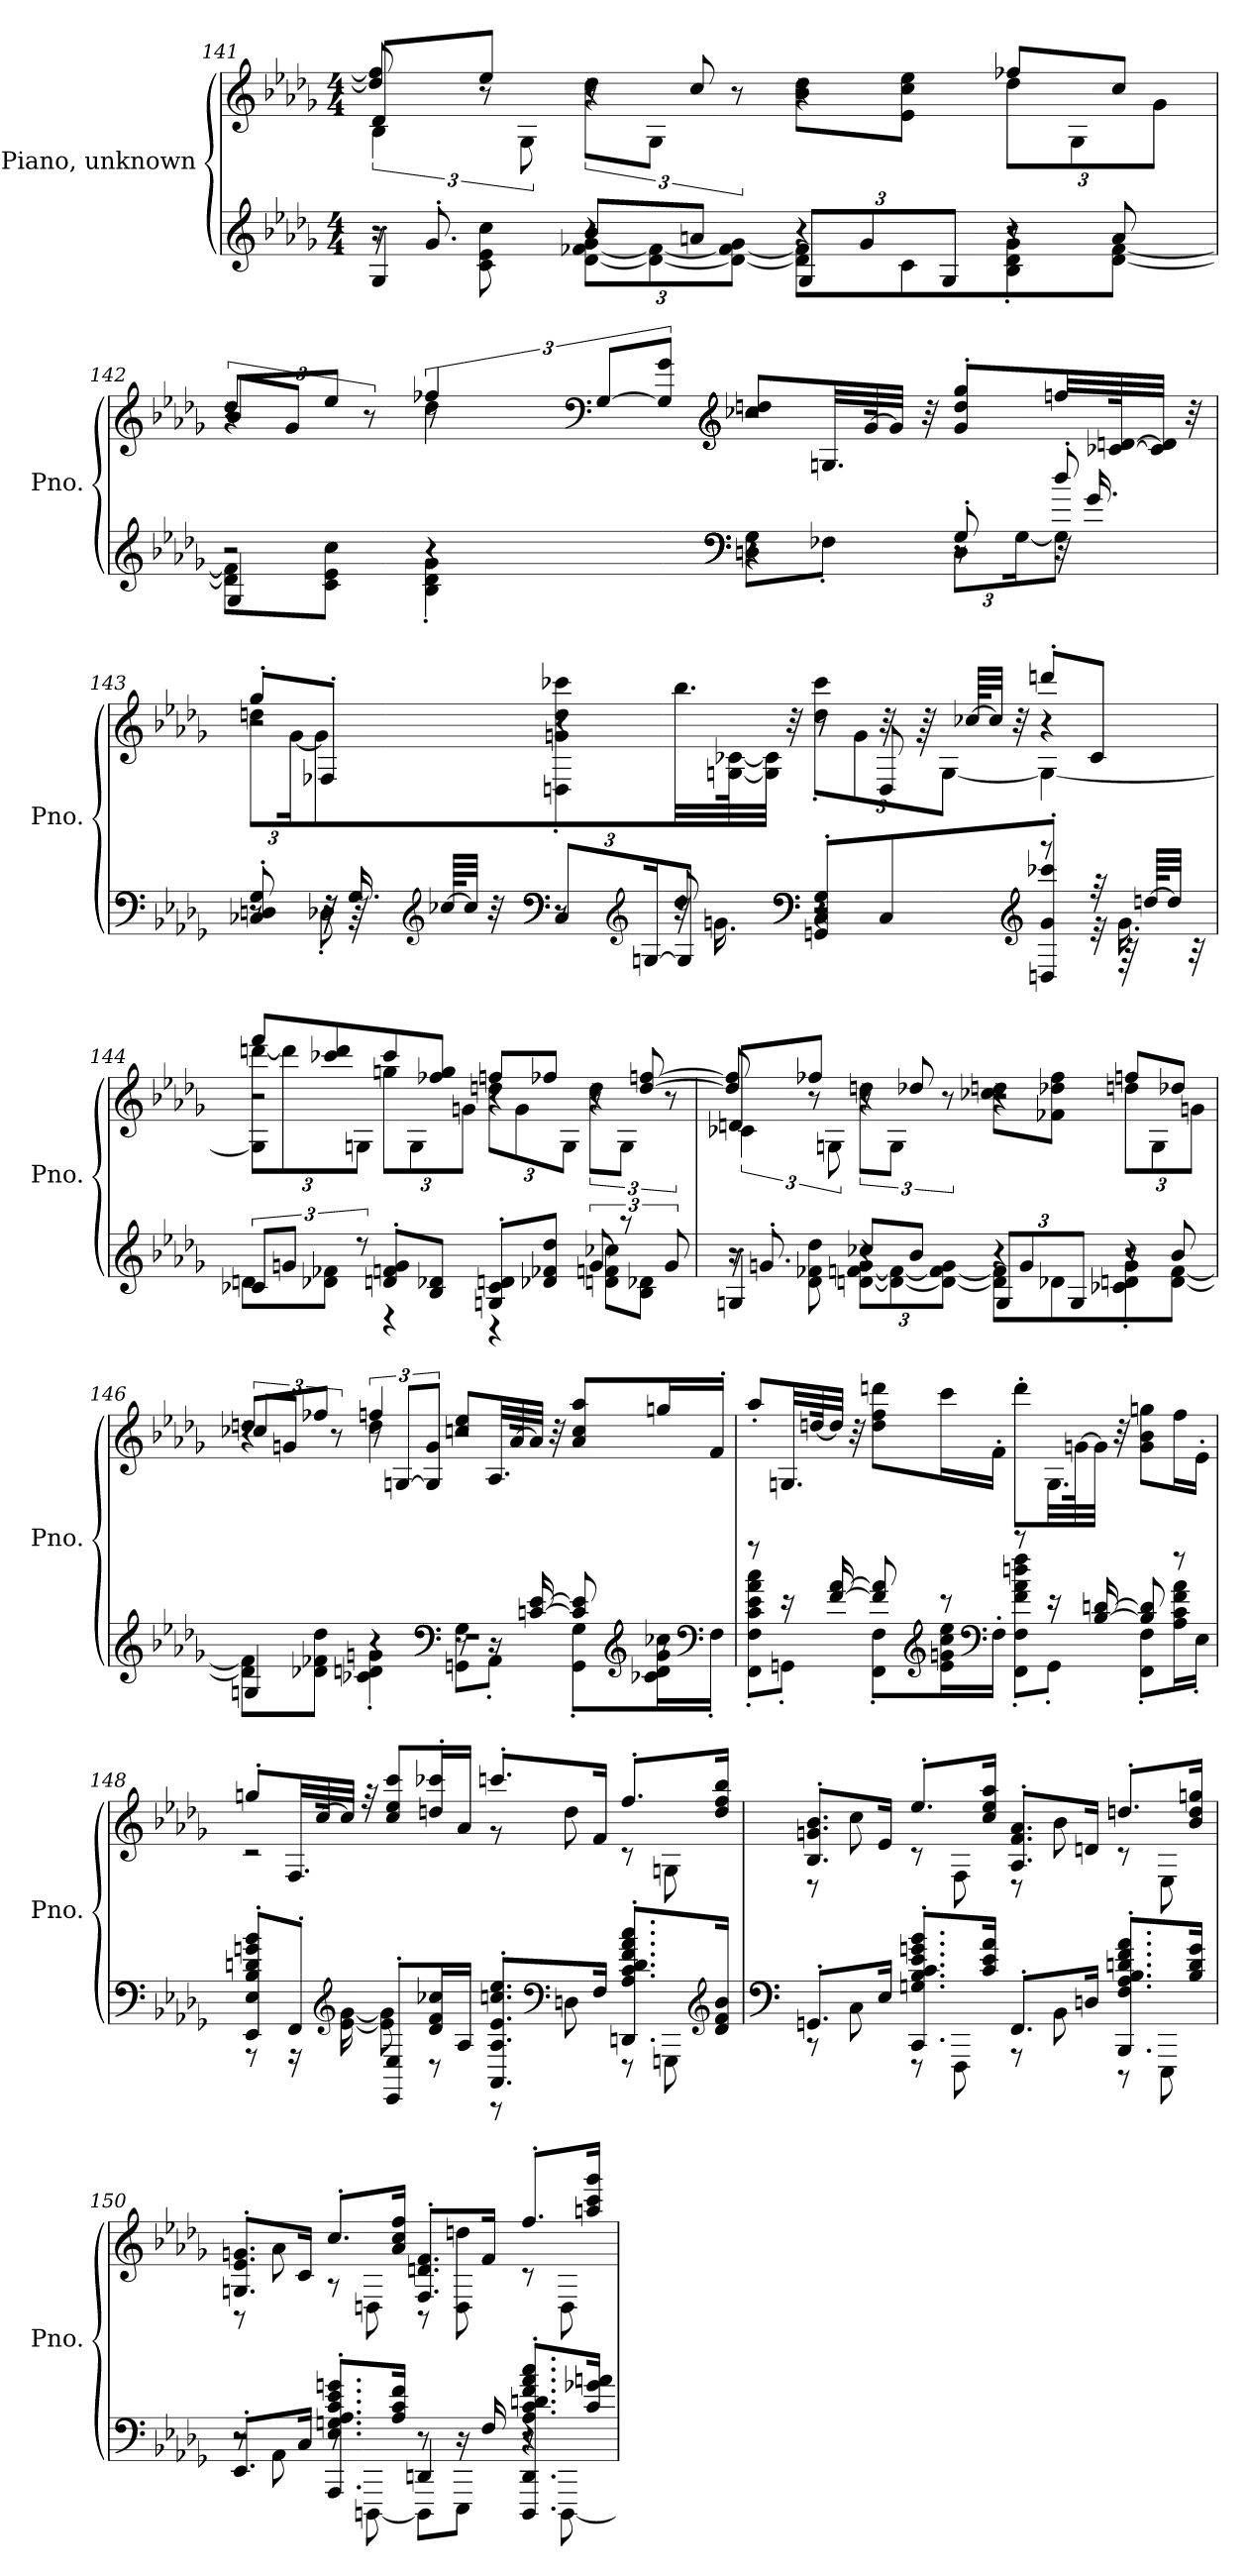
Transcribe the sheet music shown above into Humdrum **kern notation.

**kern	**kern
*part1	*part1
*staff2	*staff1
*I"Piano, unknown	*
*I'Pno.	*
!!LO:LB:g=z
*clefG2	*clefG2
*k[b-e-a-d-g-]	*k[b-e-a-d-g-]
*M4/4	*M4/4
=141	=141
*^	*^
*	*^	*	*^
16r	8r	4G-'/	8d-/L	6B-\	8dd-/] 8ff-/]
8.g-'/	.	.	.	.	.
.	8c\ 8e-\ 8cc\	.	8ee-/J	.	8r
.	.	.	.	12G-\	.
*	*Xbrackettup	*	*	*	*
4r	[12d-\ [12f-X\ 12g-\L	8b-/L	8r	12dd-\L	4r
.	12d-\_ 12f-\_	.	.	12G-\J	.
.	.	8an/J	8cc/	.	.
.	12d-\_ 12f-\_ 12g-\J	.	.	12r	.
4r	8d-\] 8f-\]L	12G-/L	4r	8b-\ 8dd-\L	2r
.	.	12g-/	.	.	.
.	8c\	.	.	8e-\ 8cc\ 8ee-\J	.
.	.	12G-/J	.	.	.
*	*	*	*	*Xbrackettup	*
8r	8B-\' 8d-\' 8g-\'	4r	8ff-X/L	12dd-\L	.
.	.	.	.	12G-\	.
8a/	[8d-\ [8f-\J	.	8cc/J	.	.
.	.	.	.	12g-\J	.
!!LO:PB:g=z	!!	!!
=142	=142	=142	=142	=142	=142
*	*	*	*	*	*brackettup
2r	8d-\] 8f-\]L	4G-/	8dd-/L	4r	12b-/L
.	.	.	.	.	12g-/J
.	8c\ 8e-\ 8cc\J	.	8ee-/J	.	.
.	.	.	.	.	12r
.	4B-\' 4d-\' 4g-\'	4r	4ff-X/	4dd-\	12r
*	*	*	*clefF4	*	*
.	.	.	.	.	[12G-/L
.	.	.	.	.	12G-/] 12g-/J
*clefF4	*	*	*clefG2	*	*
4r	8Dn\ 8G-\L	4r	2r	2r	8cc-X/ 8ddn/L
.	8F-X'\J	.	.	.	32.Gn/LL
.	.	.	.	.	[64g-/K
.	.	.	.	.	32g-/JJJ]
.	.	.	.	.	32r
8r	12D\L	8G-'/	.	.	8g-/' 8dd/' 8gg-/'L
.	[24G-\K	.	.	.	.
8dd-'/	8G-\J]	32r	.	.	32.ffn/LL
.	.	16.g-/	.	.	.
.	.	.	.	.	[64c-X/ [64dn/K
.	.	.	.	.	32c-/] 32d/]JJJ
.	.	.	.	.	32r
!!LO:LB:g=z	!!	!!
=143	=143	=143	=143	=143	=143
*	*	*	*	*Xbrackettup	*
8r	8r	8C-X/' 8Dn/' 8G-/'	8gg-'/L	12ddn\L	2r
.	.	.	.	[24g-\K	.
32r	8D-X'\	32r	8F-X'/J	8g-\]	.
16.G-/	.	64r	.	.	.
*clefG2	*	*	*	*	*
.	.	[64cc-X/KLLL	.	.	.
.	.	32cc-/JJJ]	.	.	.
.	.	32r	.	.	.
*clefF4	*	*	*	*	*
8r	8r	12C-/L	4r	8Dn\' 8gn\' 8dd\' 8ccc-X\'	.
*clefG2	*	*	*	*	*
.	.	[24Gn/K	.	.	.
8dd-'/	32r	8G/J]	.	32.bb-\LL	.
.	16.gn\	.	.	.	.
.	.	.	.	[64Gn\ [64c-X\K	.
.	.	.	.	32G\] 32c-\]JJJ	.
.	.	.	.	32r	.
*clefF4	*	*	*	*	*
2r	4r	8GGn/' 8C-/' 8G/'L	8r	12dd\' 12ccc-\'L	8r
.	.	.	.	12g\	.
.	.	8C-/	32r	.	8D/
.	.	.	64r	.	.
.	.	.	.	[12G\J	.
.	.	.	[64cc-X/KLLL	.	.
.	.	.	32cc-/JJJ]	.	.
.	.	.	32r	.	.
*clefG2	*	*	*	*	*
.	8r	8Dn/' 8g/' 8ccc-X/'J	8dddn'/L	4G\_	4r
.	32r	32r	8c-/J	.	.
.	16.g\	64r	.	.	.
.	.	[64ddn/KLLL	.	.	.
.	.	32dd/JJJ]	.	.	.
.	.	32r	.	.	.
*v	*v	*v	*	*	*
!!LO:LB:g=z	!!	!!
=144	=144	=144	=144
*brackettup	*	*	*
*^	*	*	*
12c-X/L	8dn\L	8fff/L	12G\] [12dddn\L	2r
12gn/J	.	.	12ddd\]	.
.	8d-X\ 8f-X\J	8ccc-X/ 8ddd/	.	.
12r	.	.	12Gn\J	.
8dn/' 8fn/' 8g/'L	4r	8ccc-/	12ggn\L	.
.	.	.	12G\	.
8B-/ 8d-X/J	.	8ff-X/ 8gg/J	.	.
.	.	.	12gn\J	.
8Gn/' 8c-/' 8dn/'L	4r	8ffn/L	12ddn\L	4r
.	.	.	12g\	.
8d-X/ 8f-X/ 8dd-/J	.	8ff-X/J	.	.
.	.	.	12G\J	.
*	*	*	*brackettup	*
12g/	8dn\ 8fn\ 8cc-X\L	4r	12dd\L	8r
12r	.	.	12G\J	.
.	8B-\ 8d-X\J	.	.	[8dd/ [8ffn/
12g/	.	.	12r	.
!!LO:LB:g=z	!!	!!
=145	=145	=145	=145	=145
*	*^	*	*	*
16r	8r	4Gn'/	8dn/L	6c-X\	8dd/] 8ff/]
8.gn'/	.	.	.	.	.
.	8d-\ 8f-X\ 8dd-\	.	8ff-X/J	.	8r
.	.	.	.	12Gn\	.
*	*Xbrackettup	*	*	*	*
4r	[12dn\ [12fn\ 12g\L	8cc-X/L	8r	12ddn\L	4r
.	12d\_ 12f\_	.	.	12G\J	.
.	.	8b-/J	8dd-X/	.	.
.	12d\_ 12f\_ 12g\J	.	.	12r	.
4r	8d\] 8f\]L	12G/L	4r	8cc-X\ 8ddn\L	2r
.	.	12g/	.	.	.
.	8d-X\	.	.	8f-X\ 8dd-X\ 8ff-\J	.
.	.	12G/J	.	.	.
*	*	*	*	*Xbrackettup	*
8r	8c-X\' 8dn\' 8g\'	4r	8ffn/L	12ddn\L	.
.	.	.	.	12G\	.
8b-/	[8d\ [8f\J	.	8dd-X/J	.	.
.	.	.	.	12gn\J	.
!!LO:LB:g=z	!!	!!
=146	=146	=146	=146	=146	=146
*	*	*	*	*	*brackettup
1r	8d\] 8f\]L	4Gn/	8ddn/L	4r	12cc-X/L
.	.	.	.	.	12gn/J
.	8d-X\ 8f-X\ 8dd-\J	.	8ff-X/J	.	.
.	.	.	.	.	12r
.	4c-X\' 4dn\' 4gn\'	4r	4ffn/	4dd\	12r
.	.	.	.	.	[12Gn/L
.	.	.	.	.	12G/] 12g/J
*clefF4	*	*	*	*	*
.	8GGn\ 8G\L	8r	2r	2r	8ccn/ 8ee-/L
.	8AA-'\J	16r	.	.	32.A-/LL
.	.	.	.	.	[64a-/K
.	.	[16cn/ [16e-/	.	.	32a-/JJJ]
.	.	.	.	.	32r
.	8GG\' 8G\'L	8c/] 8e-/]	.	.	8a-/ 8cc/ 8aa-/L
*clefG2	*	*	*	*	*
.	16c-X\ 16d\ 16g\ 16cc-X\L	8r	.	.	16ggn/L
*clefF4	*	*	*	*	*
.	16F'\JJ	.	.	.	16f'/JJ
*	*v	*v	*	*	*
*	*	*v	*v	*v
!!LO:LB:g=z
=147	=147	=147
8r	8FF\' 8F\' 8c\' 8e-\' 8a-\' 8cc\'L	8aa-'/L
16r	8GGn'\J	32.Gn/LL
.	.	[64ddn/K
[16f/ [16a-/	.	32dd/JJJ]
.	.	32r
8f/] 8a-/]	8FF\' 8F\'L	8dd\ 8ff\ 8dddn\L
*clefG2	*	*
8r	16e-\ 16gn\ 16cc\ 16ee-\L	16ccc\L
*clefF4	*	*
.	16F'\JJ	16f'\JJ
8r	8FF\' 8F\' 8f\' 8a-\' 8ddn\' 8ff\'L	8ddd'\L
16r	8GG'\J	32.G\LL
.	.	[64gn\K
[16B-/ [16dn/	.	32g\JJJ]
.	.	32r
8B-/] 8d/]	8FF\' 8F\'L	8g\ 8b-\ 8ggn\L
8r	16A-\ 16c\ 16f\ 16a-\L	16ff\L
.	16E-'\JJ	16e-'\JJ
!!LO:PB:g=z
=148	=148	=148
*	*	*^
8EE-/' 8E-/' 8B-/' 8dn/' 8gn/' 8b-/'L	8r	8ggn'/L	2r
8FF'/J	16r	32.F/LL	.
.	.	[64cc/K	.
*clefG2	*	*	*
.	[16e-\ [16g\	32cc/JJJ]	.
.	.	32r	.
8EE-/' 8E-/'L	8e-\] 8g\]	8cc/ 8ee-/ 8ccc/L	.
16d/ 16f/ 16cc-X/L	8r	16ddn/' 16ccc-X/'L	.
16A-/JJ	.	16a-/JJ	.
8.AA-/' 8.A-/' 8.e-/' 8.ccn/' 8.ee-/'L	8r	8.cccn'/L	8r
*clefF4	*	*	*
.	8Dn\	.	8dd\
16F/Jk	.	16f/Jk	.
8.DDn/' 8.A-/' 8.c/' 8.d/' 8.f/' 8.a-/' 8.cc/'L	8r	8.ff'/L	8r
.	8GGGn\	.	8Gn\
*clefG2	*	*	*
16d/ 16f/ 16b-/Jk	.	16dd/ 16ff/ 16bb-/Jk	.
!!LO:LB:g=z	!!
=149	=149	=149	=149
*clefF4	*	*	*
8.GGn'/L	8r	8.B-/' 8.gn/' 8.b-/'L	8r
.	8C\	.	8cc\
16E-/Jk	.	16e-/Jk	.
8.CC/' 8.Gn/' 8.B-/' 8.c/' 8.e-/' 8.gn/' 8.b-/'L	8r	8.ee-'/L	8r
.	8FFF\	.	8F\
16c/ 16e-/ 16a-/Jk	.	16cc/ 16ee-/ 16aa-/Jk	.
8.FF'/L	8r	8.A-/' 8.f/' 8.a-/'L	8r
.	8BB-\	.	8b-\
16Dn/Jk	.	16dn/Jk	.
8.BBB-/' 8.F/' 8.A-/' 8.B-/' 8.dn/' 8.f/' 8.a-/'L	8r	8.ddn'/L	8r
.	8EEE-\	.	8E-\
16B-/ 16d/ 16g/Jk	.	16b-/ 16dd/ 16ggn/Jk	.
=150	=150	=150	=150
*	*^	*	*
8.EE-'/L	8r	2r	8.Gn/' 8.e-/' 8.gn/'L	8r
.	8AA-\	.	.	8a-\
16C/Jk	.	.	16c/Jk	.
8.AAA-/' 8.E-/' 8.Gn/' 8.A-/' 8.c/' 8.e-/' 8.gn/'L	8r	.	8.cc'/L	8r
.	[8DDDn\	.	.	8Dn\
16A-/ 16c/ 16f/Jk	.	.	16a-/ 16cc/ 16ff/Jk	.
8r	8DDD\L]	4DDn/	8.F/' 8.dn/' 8.f/'L	8r
16r	8EEE-\J	.	.	8D\ 8ddn\
16F/	.	.	16f/Jk	.
8.DDD/' 8.DD/' 8.A-/' 8.c/' 8.dn/' 8.f/' 8.a-/' 8.cc/'L	8r	4r	8.ff'/L	8r
.	[8DDD\	.	.	8D\
16c/ 16g-X/ 16an/Jk	.	.	16aan/ 16ccc/ 16ggg-/Jk	.
*v	*v	*v	*	*
*	*v	*v
=	=
*-	*-
